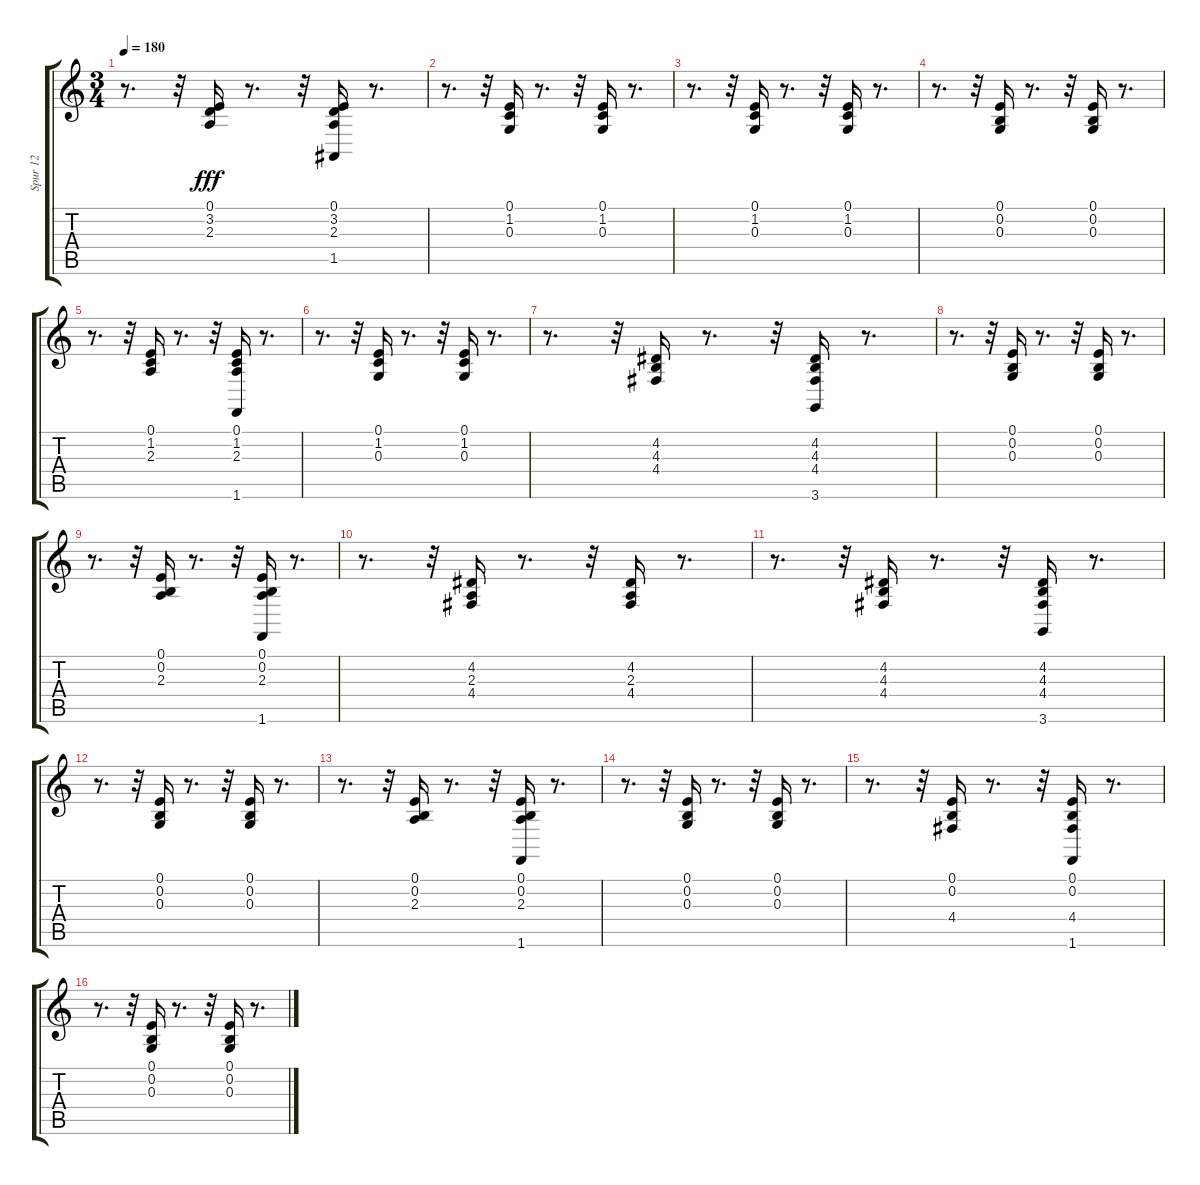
\track ("Spur 12" "Spur 12") {instrument stringensemble1}
\staff {score tabs}
\tuning (E4 B3 G3 D3 A2 E2) {hide}
\ts (3 4)
\tempo 180
\clef g2
\ks c
r.8{d dy fff} r.32 (0.1 3.2 2.3).16 r.8{d} r.32 (0.1 3.2 2.3 1.5).16 r.8{d} |
r.8{d} r.32 (0.1 1.2 0.3).16 r.8{d} r.32 (0.1 1.2 0.3).16 r.8{d} |
r.8{d} r.32 (0.1 1.2 0.3).16 r.8{d} r.32 (0.1 1.2 0.3).16 r.8{d} |
r.8{d} r.32 (0.1 0.2 0.3).16 r.8{d} r.32 (0.1 0.2 0.3).16 r.8{d} |
r.8{d} r.32 (0.1 1.2 2.3).16 r.8{d} r.32 (0.1 1.2 2.3 1.6).16 r.8{d} |
r.8{d} r.32 (0.1 1.2 0.3).16 r.8{d} r.32 (0.1 1.2 0.3).16 r.8{d} |
r.8{d} r.32 (4.2 4.3 4.4).16 r.8{d} r.32 (4.2 4.3 4.4 3.6).16 r.8{d} |
r.8{d} r.32 (0.1 0.2 0.3).16 r.8{d} r.32 (0.1 0.2 0.3).16 r.8{d} |
r.8{d} r.32 (0.1 0.2 2.3).16 r.8{d} r.32 (0.1 0.2 2.3 1.6).16 r.8{d} |
r.8{d} r.32 (4.2 2.3 4.4).16 r.8{d} r.32 (4.2 2.3 4.4).16 r.8{d} |
r.8{d} r.32 (4.2 4.3 4.4).16 r.8{d} r.32 (4.2 4.3 4.4 3.6).16 r.8{d} |
r.8{d} r.32 (0.1 0.2 0.3).16 r.8{d} r.32 (0.1 0.2 0.3).16 r.8{d} |
r.8{d} r.32 (0.1 0.2 2.3).16 r.8{d} r.32 (0.1 0.2 2.3 1.6).16 r.8{d} |
r.8{d} r.32 (0.1 0.2 0.3).16 r.8{d} r.32 (0.1 0.2 0.3).16 r.8{d} |
r.8{d} r.32 (0.1 0.2 4.4).16 r.8{d} r.32 (0.1 0.2 4.4 1.6).16 r.8{d} |
r.8{d} r.32 (0.1 0.2 0.3).16 r.8{d} r.32 (0.1 0.2 0.3).16 r.8{d}
